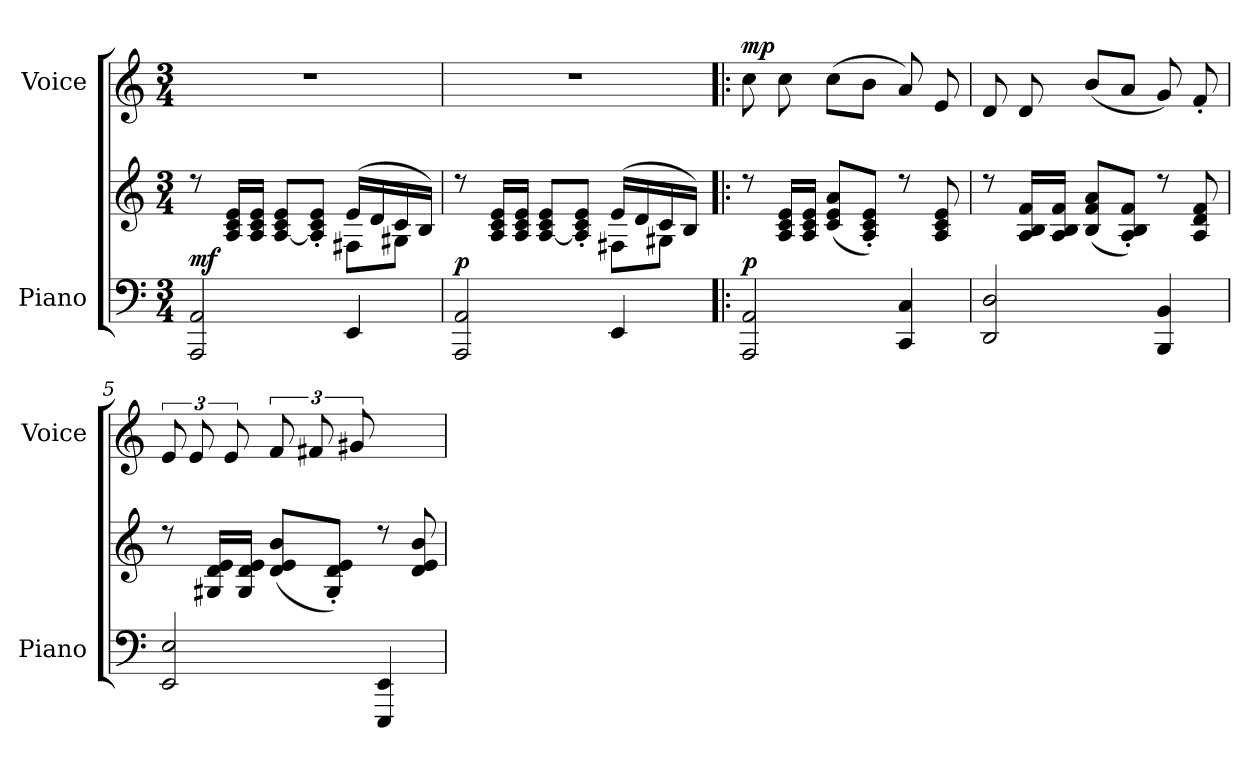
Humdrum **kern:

**kern	**kern	**dynam	**kern	**dynam
*part2	*part2	*part2	*part1	*part1
*staff3	*staff2	*staff2/3	*staff1	*staff1
*I"Piano	*	*	*I"Voice	*
*I'Piano	*	*	*I'Voice	*
*clefF4	*clefG2	*	*clefG2	*
*M3/4	*M3/4	*	*M3/4	*
=1	=1	=1	=1	=1
*	*^	*	*	*
!	!	!	!LO:DY:a=2	!	!
2AAA/ 2AA/	8rcc	2ryy	mf	2.r	.
.	16A/ 16c/ 16e/LL	.	.	.	.
.	16A/ 16c/ 16e/JJ	.	.	.	.
.	[<8A/ 8c/ 8e/L	.	.	.	.
.	8A/]'< 8c/'< 8e/'<J	.	.	.	.
4EE/	(>16e/LL	8F#X\L	.	.	.
.	16d/	.	.	.	.
.	16c/	8G#X\J	.	.	.
.	16B/JJ)	.	.	.	.
=2	=2	=2	=2	=2	=2
!	!	!	!LO:DY:a=2	!	!
2AAA/ 2AA/	8rcc	2ryy	p	2.r	.
.	16A/ 16c/ 16e/LL	.	.	.	.
.	16A/ 16c/ 16e/JJ	.	.	.	.
.	[<8A/ 8c/ 8e/L	.	.	.	.
.	8A/]'< 8c/'< 8e/'<J	.	.	.	.
4EE/	(>16e/LL	8F#X\L	.	.	.
.	16d/	.	.	.	.
.	16c/	8G#X\J	.	.	.
.	16B/JJ)	.	.	.	.
*	*v	*v	*	*	*
!!LO:LB:g=z
=3!|:	=3!|:	=3!|:	=3!|:	=3!|:
!	!	!LO:DY:a=2	!	!LO:DY:a
2AAA/ 2AA/	8rcc	p	8cc\	mp
.	16A/ 16c/ 16e/LL	.	8cc\	.
.	16A/ 16c/ 16e/JJ	.	.	.
.	(<8c/ 8e/ 8a/L	.	(>8cc\L	.
.	8A/'< 8c/'< 8e/'<J)	.	8b\J	.
4CC/ 4C/	8rcc	.	8a/)	.
.	8A/ 8c/ 8e/	.	8e/	.
=4	=4	=4	=4	=4
2DD/ 2D/	8rcc	.	8d/	.
.	16A/ 16B/ 16f/LL	.	8d/	.
.	16A/ 16B/ 16f/JJ	.	.	.
.	(<8B/ 8f/ 8a/L	.	(<8b/L	.
.	8A/'< 8B/'< 8f/'<J)	.	8a/J	.
4BBB/ 4BB/	8rcc	.	8g/)	.
.	8A/ 8d/ 8f/	.	8f'</	.
=5	=5	=5	=5	=5
2EE/ 2E/	8rcc	.	12e/	.
.	.	.	12e/	.
.	16G#X/ 16d/ 16e/LL	.	.	.
.	.	.	12e/	.
.	16G#/ 16d/ 16e/JJ	.	.	.
.	(<8d/ 8e/ 8b/L	.	12f/	.
.	.	.	12f#X/	.
.	8G#/'< 8d/'< 8e/'<J)	.	.	.
.	.	.	12g#X/	.
4EEE/ 4EE/	8rcc	.	4ryy	.
.	8d/ 8e/ 8b/	.	.	.
=	=	=	=	=
*-	*-	*-	*-	*-
